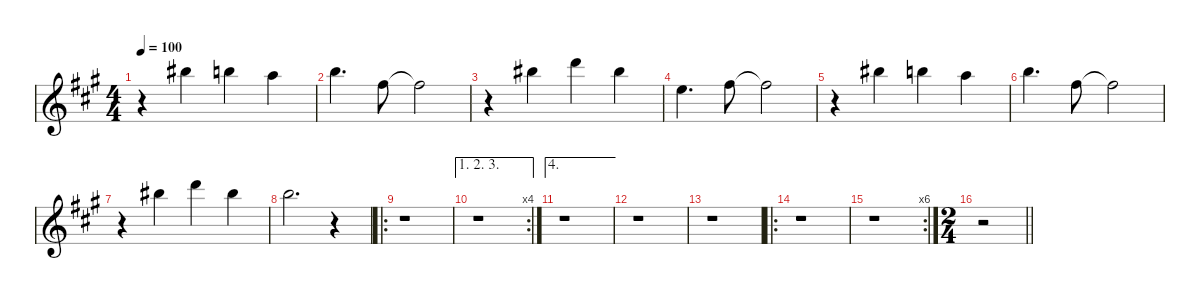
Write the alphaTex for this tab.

\defaultSystemsLayout 4
\hideDynamics
\bracketExtendMode nobrackets
\singleTrackTrackNamePolicy hidden
\multiTrackTrackNamePolicy hidden
\firstSystemTrackNameMode fullname
\firstSystemTrackNameOrientation horizontal
\otherSystemsTrackNameOrientation horizontal
\track ("Voice" "sax.") {instrument baritonesax}
\staff {score}
\tuning (E4 B3 G3 D3 A2 E2)
\displaytranspose 21
\ts (4 4)
\tempo 100
\clef g2
\ks a
r.4{dy f beam Down} 4.2{acc #}.4{beam Down} 3.2{acc forcenatural}.4{beam Down} 1.2{acc forcenatural}.4{beam Down} |
3.2{acc forcenatural}.4{d beam Down} 2.3{acc #}.8{beam Down} 2.3{t acc #}.2{beam Down} |
r.4{beam Down} 4.2{acc #}.4{beam Down} 6.2{acc forcenatural}.4{beam Down} 4.2{acc #}.4{beam Down} |
0.3{acc forcenatural}.4{d beam Down} 2.3{acc #}.8{beam Down} 2.3{t acc #}.2{beam Down} |
r.4{beam Down} 4.2{acc #}.4{beam Down} 3.2{acc forcenatural}.4{beam Down} 1.2{acc forcenatural}.4{beam Down} |
3.2{acc forcenatural}.4{d beam Down} 2.3{acc #}.8{beam Down} 2.3{t acc #}.2{beam Down} |
r.4{beam Down} 4.2{acc #}.4{beam Down} 6.2{acc forcenatural}.4{beam Down} 4.2{acc #}.4{beam Down} |
3.2{acc forcenatural}.2{d beam Down} r.4{beam Down} |
\ro
r.1{beam Down} |
\ae (1 2 3)
\rc 4
r.1{beam Down} |
\ae 4
r.1{beam Down} |
r.1{beam Down} |
r.1{beam Down} |
\ro
r.1{beam Down} |
\rc 6
r.1{beam Down} |
\ts (2 4)
\beaming (8 2 2)
\barLineRight lightlight
r.2{beam Down}
